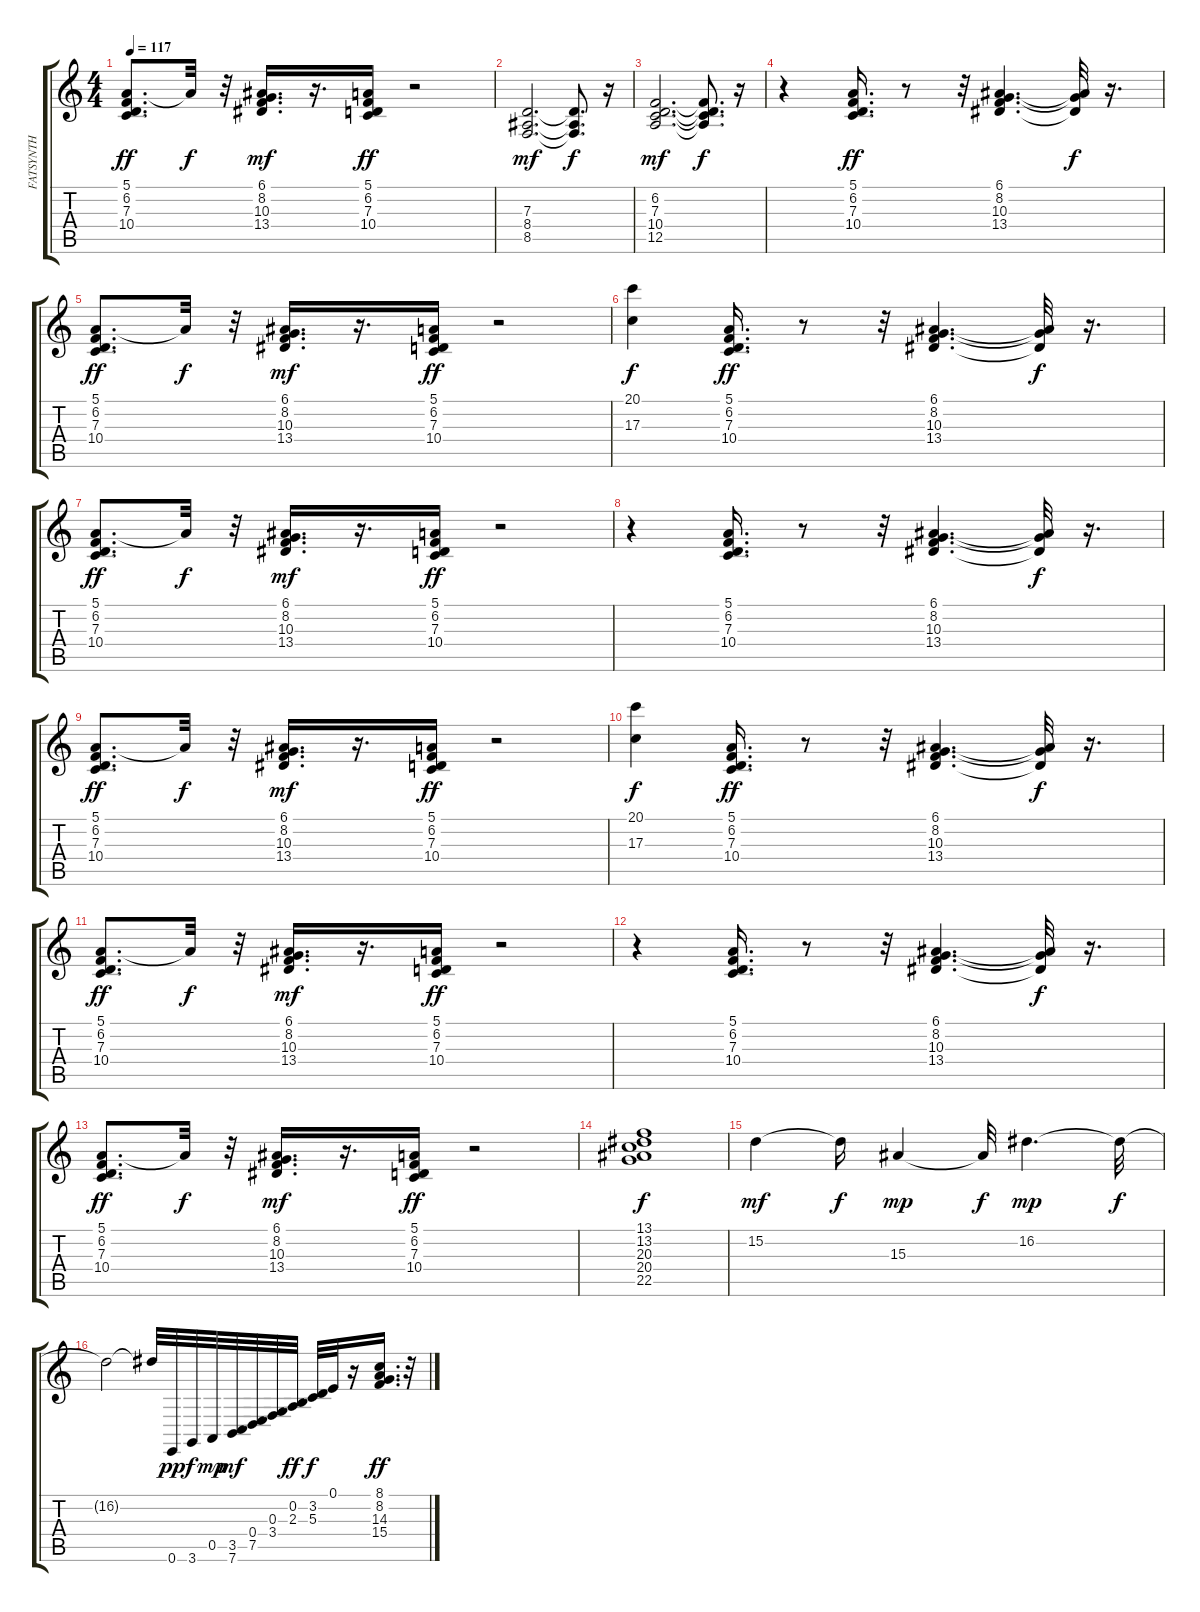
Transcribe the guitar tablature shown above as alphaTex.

\track ("FATSYNTH" "FATSYNTH") {instrument lead2sawtooth}
\staff {score tabs}
\tuning (E4 B3 G3 D3 A2 E2) {hide}
\ts (4 4)
\tempo 117
\clef g2
\ks c
(5.1 6.2 7.3 10.4).8{d dy ff} 5.1{t}.32{dy f} r.32 (6.1 8.2 10.3 13.4).16{d dy mf} r.16{d} (5.1 6.2 7.3 10.4).16{dy ff} r.2 |
(7.3 8.4 8.5).2{d dy mf} (7.3{t} 8.4{t} 8.5{t}).8{d dy f} r.16 |
(6.2 7.3 10.4 12.5).2{d dy mf} (6.2{t} 7.3{t} 10.4{t} 12.5{t}).8{d dy f} r.16 |
r.4 (5.1 6.2 7.3 10.4).16{d dy ff} r.8 r.32 (6.1 8.2 10.3 13.4).4{d} (6.1{t} 8.2{t} 13.4{t}).32{dy f} r.16{d} |
(5.1 6.2 7.3 10.4).8{d dy ff} 5.1{t}.32{dy f} r.32 (6.1 8.2 10.3 13.4).16{d dy mf} r.16{d} (5.1 6.2 7.3 10.4).16{dy ff} r.2 |
(20.1 17.3).4{dy f} (5.1 6.2 7.3 10.4).16{d dy ff} r.8 r.32 (6.1 8.2 10.3 13.4).4{d} (6.1{t} 8.2{t} 13.4{t}).32{dy f} r.16{d} |
(5.1 6.2 7.3 10.4).8{d dy ff} 5.1{t}.32{dy f} r.32 (6.1 8.2 10.3 13.4).16{d dy mf} r.16{d} (5.1 6.2 7.3 10.4).16{dy ff} r.2 |
r.4 (5.1 6.2 7.3 10.4).16{d} r.8 r.32 (6.1 8.2 10.3 13.4).4{d} (6.1{t} 8.2{t} 13.4{t}).32{dy f} r.16{d} |
(5.1 6.2 7.3 10.4).8{d dy ff} 5.1{t}.32{dy f} r.32 (6.1 8.2 10.3 13.4).16{d dy mf} r.16{d} (5.1 6.2 7.3 10.4).16{dy ff} r.2 |
(20.1 17.3).4{dy f} (5.1 6.2 7.3 10.4).16{d dy ff} r.8 r.32 (6.1 8.2 10.3 13.4).4{d} (6.1{t} 8.2{t} 13.4{t}).32{dy f} r.16{d} |
(5.1 6.2 7.3 10.4).8{d dy ff} 5.1{t}.32{dy f} r.32 (6.1 8.2 10.3 13.4).16{d dy mf} r.16{d} (5.1 6.2 7.3 10.4).16{dy ff} r.2 |
r.4 (5.1 6.2 7.3 10.4).16{d} r.8 r.32 (6.1 8.2 10.3 13.4).4{d} (6.1{t} 8.2{t} 13.4{t}).32{dy f} r.16{d} |
(5.1 6.2 7.3 10.4).8{d dy ff} 5.1{t}.32{dy f} r.32 (6.1 8.2 10.3 13.4).16{d dy mf} r.16{d} (5.1 6.2 7.3 10.4).16{dy ff} r.2 |
(13.1 13.2 20.3 20.4 22.5).1{dy f} |
15.2.4{dy mf} 15.2{t}.16{dy f} 15.3.4{dy mp} 15.3{t}.32{dy f} 16.2.4{d dy mp} 16.2{t}.32{dy f} |
16.2{t}.2 16.2{t}.32 0.6.32{dy pp} 3.6.32{dy f} 0.5.32{dy mp} (3.5 7.6).32{dy mf} (0.4 7.5).32 (0.3 3.4).32 (0.2 2.3).32{dy ff} (3.2 5.3).32{dy f} 0.1.32 r.16 (8.1 8.2 14.3 15.4).16{d dy ff} r.32
